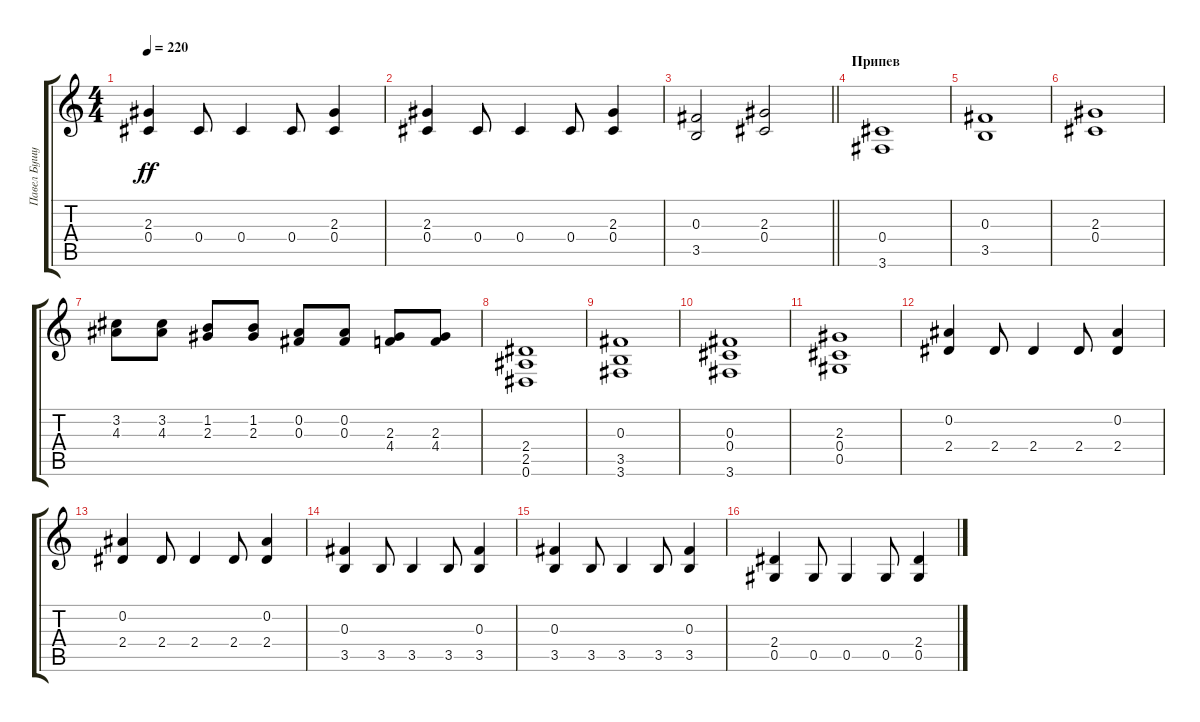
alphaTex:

\track ("Павел Бушуев" "Павел Бушу") {instrument distortionguitar}
\staff {score tabs}
\tuning (Eb4 Bb3 Gb3 Db3 Ab2 Eb2) {hide}
\ts (4 4)
\tempo 220
\clef g2
\ks c
(2.3 0.4).4{dy ff} 0.4.8 0.4.4 0.4.8 (2.3 0.4).4 |
(2.3 0.4).4 0.4.8 0.4.4 0.4.8 (2.3 0.4).4 |
\barLineRight lightlight
(0.3 3.5).2 (2.3 0.4).2 |
\section ("" "Припев")
(0.4 3.6).1 |
(0.3 3.5).1 |
(2.3 0.4).1 |
(3.2 4.3).8 (3.2 4.3).8 (1.2 2.3).8 (1.2 2.3).8 (0.2 0.3).8 (0.2 0.3).8 (2.3 4.4).8 (2.3 4.4).8 |
(2.4 2.5 0.6).1 |
(0.3 3.5 3.6).1 |
(0.3 0.4 3.6).1 |
(2.3 0.4 0.5).1 |
(0.2 2.4).4 2.4.8 2.4.4 2.4.8 (0.2 2.4).4 |
(0.2 2.4).4 2.4.8 2.4.4 2.4.8 (0.2 2.4).4 |
(0.3 3.5).4 3.5.8 3.5.4 3.5.8 (0.3 3.5).4 |
(0.3 3.5).4 3.5.8 3.5.4 3.5.8 (0.3 3.5).4 |
(2.4 0.5).4 0.5.8 0.5.4 0.5.8 (2.4 0.5).4
